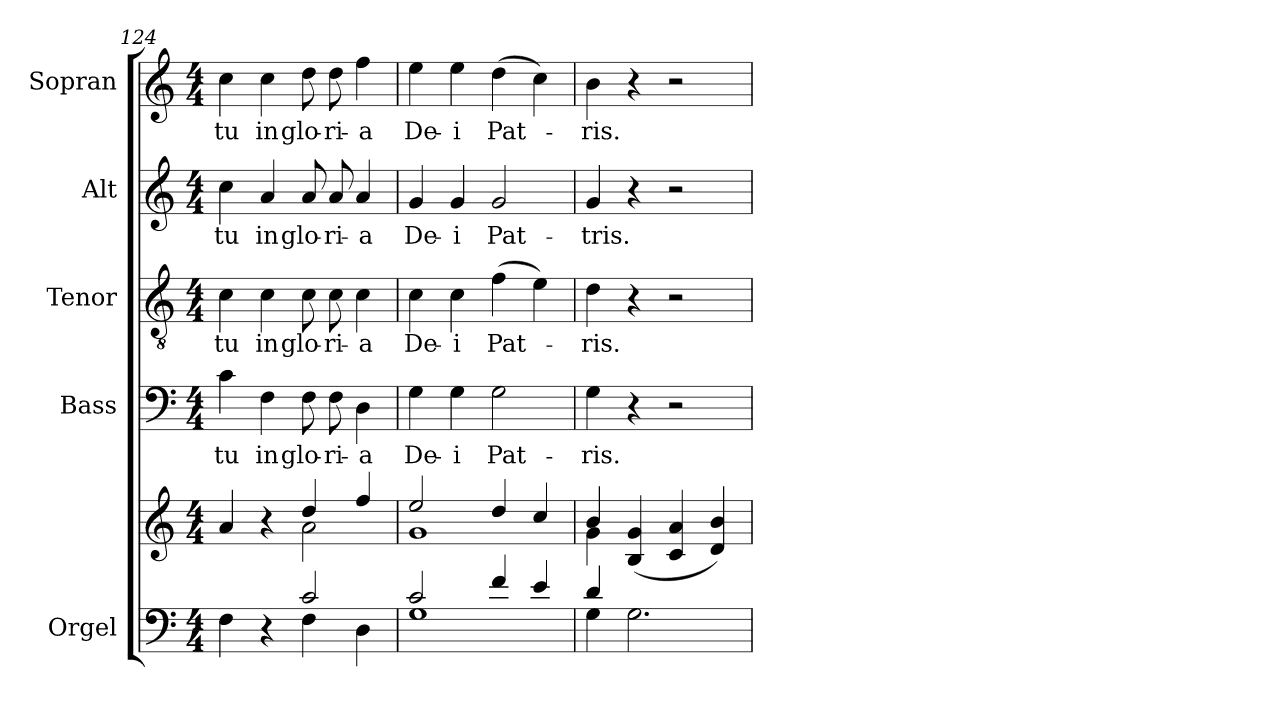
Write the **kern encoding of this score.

**kern	**kern	**kern	**text	**kern	**text	**kern	**text	**kern	**text
*part5	*part5	*part4	*part4	*part3	*part3	*part2	*part2	*part1	*part1
*staff6	*staff5	*staff4	*staff4	*staff3	*staff3	*staff2	*staff2	*staff1	*staff1
*I"Orgel	*	*I"Bass	*	*I"Tenor	*	*I"Alt	*	*I"Sopran	*
*I'Org.	*	*I'B.	*	*I'T.	*	*I'A.	*	*I'S.	*
*clefF4	*clefG2	*clefF4	*	*clefGv2	*	*clefG2	*	*clefG2	*
*k[]	*k[]	*k[]	*	*k[]	*	*k[]	*	*k[]	*
*C:	*C:	*C:	*	*C:	*	*C:	*	*C:	*
*M4/4	*M4/4	*M4/4	*	*M4/4	*	*M4/4	*	*M4/4	*
=124	=124	=124	=124	=124	=124	=124	=124	=124	=124
*^	*^	*	*	*	*	*	*	*	*
!	!	!	!	!	!LO:LY:b	!	!LO:LY:b	!	!LO:LY:b	!	!LO:LY:b
4F\	2ryy	4a/	2ryy	4c\	-tu	4c\	-tu	4cc\	-tu	4cc\	-tu
!	!	!	!	!	!LO:LY:b	!	!LO:LY:b	!	!LO:LY:b	!	!LO:LY:b
4r	.	4r	.	4F\	in	4c\	in	4a/	in	4cc\	in
!	!	!	!	!	!LO:LY:b	!	!LO:LY:b	!	!LO:LY:b	!	!LO:LY:b
2c/	4F\	4dd/	2a\	8F\	glo-	8c\	glo-	8a/	glo-	8dd\	glo-
!	!	!	!	!	!LO:LY:b	!	!LO:LY:b	!	!LO:LY:b	!	!LO:LY:b
.	.	.	.	8F\	-ri-	8c\	-ri-	8a/	-ri-	8dd\	-ri-
!	!	!	!	!	!LO:LY:b	!	!LO:LY:b	!	!LO:LY:b	!	!LO:LY:b
.	4D\	4ff/	.	4D\	-a	4c\	-a	4a/	-a	4ff\	-a
=125	=125	=125	=125	=125	=125	=125	=125	=125	=125	=125	=125
!	!	!	!	!	!LO:LY:b	!	!LO:LY:b	!	!LO:LY:b	!	!LO:LY:b
2c/	1G	2ee/	1g	4G\	De-	4c\	De-	4g/	De-	4ee\	De-
!	!	!	!	!	!LO:LY:b	!	!LO:LY:b	!	!LO:LY:b	!	!LO:LY:b
.	.	.	.	4G\	-i	4c\	-i	4g/	-i	4ee\	-i
!	!	!	!	!	!LO:LY:b	!	!LO:LY:b	!	!LO:LY:b	!	!LO:LY:b
4f/	.	4dd/	.	2G\	Pat-	(>4f\	Pat-	2g/	Pat-	(>4dd\	Pat-
4e/	.	4cc/	.	.	.	4e\)	.	.	.	4cc\)	.
=126	=126	=126	=126	=126	=126	=126	=126	=126	=126	=126	=126
!	!	!	!	!	!LO:LY:b	!	!LO:LY:b	!	!LO:LY:b	!	!LO:LY:b
4d/	4G\	4b/	4g\	4G\	-ris.	4d\	-ris.	4g/	-tris.	4b\	-ris.
4ryy	2.G\	(<4B/ 4g/	4ryy	4r	.	4r	.	4r	.	4r	.
2ryy	.	4c/ 4a/	2ryy	2r	.	2r	.	2r	.	2r	.
.	.	4d/ 4b/)	.	.	.	.	.	.	.	.	.
*v	*v	*	*	*	*	*	*	*	*	*	*
*	*v	*v	*	*	*	*	*	*	*	*
=	=	=	=	=	=	=	=	=	=
*-	*-	*-	*-	*-	*-	*-	*-	*-	*-
